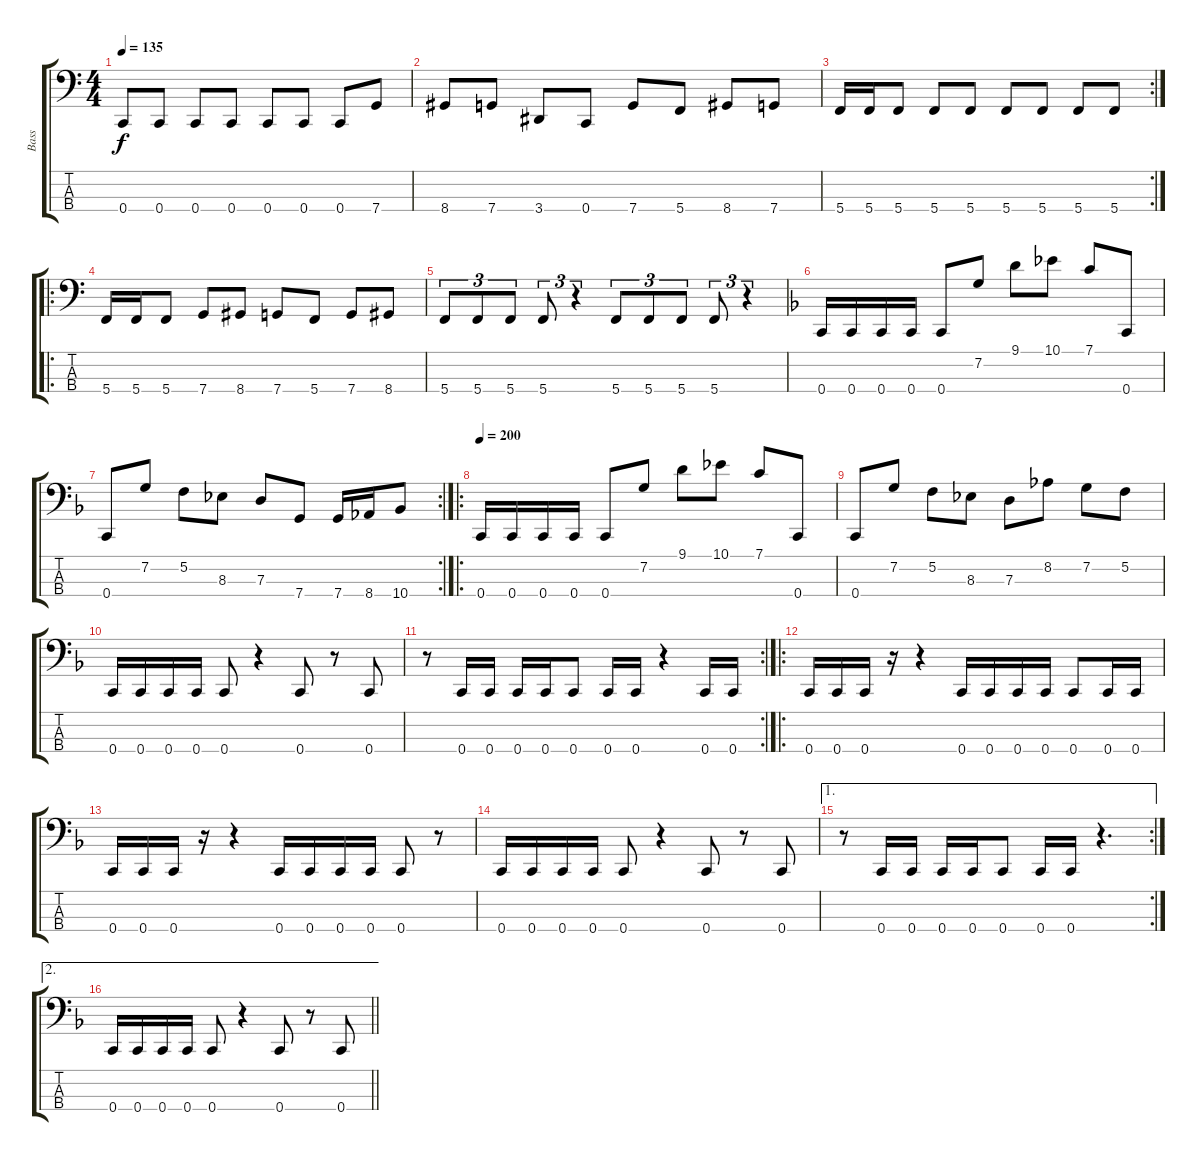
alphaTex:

\track ("Bass" "Bass") {instrument electricbasspick}
\staff {score tabs}
\tuning (F2 C2 G1 C1) {hide}
\ts (4 4)
\tempo 135
\clef f4
\ks c
0.4.8{dy f} 0.4.8 0.4.8 0.4.8 0.4.8 0.4.8 0.4.8 7.4.8 |
8.4.8 7.4.8 3.4.8 0.4.8 7.4.8 5.4.8 8.4.8 7.4.8 |
\rc 2
5.4.16 5.4.16 5.4.8 5.4.8 5.4.8 5.4.8 5.4.8 5.4.8 5.4.8 |
\ro
5.4.16 5.4.16 5.4.8 7.4.8 8.4.8 7.4.8 5.4.8 7.4.8 8.4.8 |
5.4.8{tu (3 2)} 5.4.8{tu (3 2)} 5.4.8{tu (3 2)} 5.4.8{tu (3 2)} r.4{tu (3 2)} 5.4.8{tu (3 2)} 5.4.8{tu (3 2)} 5.4.8{tu (3 2)} 5.4.8{tu (3 2)} r.4{tu (3 2)} |
\ks f
0.4.16 0.4.16 0.4.16 0.4.16 0.4.8 7.2.8 9.1.8 10.1.8 7.1.8 0.4.8 |
\rc 2
0.4.8 7.2.8 5.2.8 8.3.8 7.3.8 7.4.8 7.4.16 8.4.16 10.4.8 |
\ro
\tempo 200
0.4.16 0.4.16 0.4.16 0.4.16 0.4.8 7.2.8 9.1.8 10.1.8 7.1.8 0.4.8 |
0.4.8 7.2.8 5.2.8 8.3.8 7.3.8 8.2.8 7.2.8 5.2.8 |
0.4.16 0.4.16 0.4.16 0.4.16 0.4.8 r.4 0.4.8 r.8 0.4.8 |
\rc 2
r.8 0.4.16 0.4.16 0.4.16 0.4.16 0.4.8 0.4.16 0.4.16 r.4 0.4.16 0.4.16 |
\ro
0.4.16 0.4.16 0.4.16 r.16 r.4 0.4.16 0.4.16 0.4.16 0.4.16 0.4.8 0.4.16 0.4.16 |
0.4.16 0.4.16 0.4.16 r.16 r.4 0.4.16 0.4.16 0.4.16 0.4.16 0.4.8 r.8 |
0.4.16 0.4.16 0.4.16 0.4.16 0.4.8 r.4 0.4.8 r.8 0.4.8 |
\ae 1
\rc 2
r.8 0.4.16 0.4.16 0.4.16 0.4.16 0.4.8 0.4.16 0.4.16 r.4{d} |
\ae 2
\barLineRight lightlight
0.4.16 0.4.16 0.4.16 0.4.16 0.4.8 r.4 0.4.8 r.8 0.4.8
